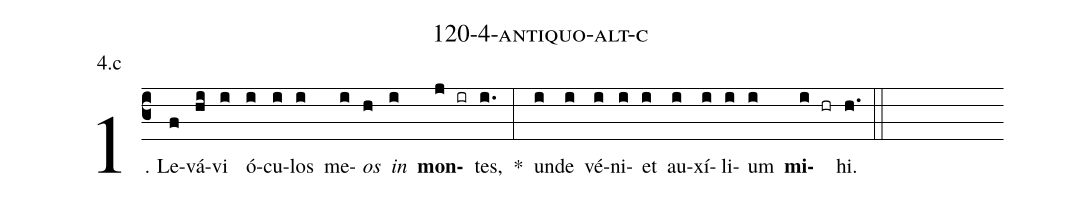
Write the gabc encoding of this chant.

name: 120-4-antiquo-alt-c;
annotation: 4.c;
%%
(c3)1. Le(f)vá(hi)vi(i) ó(i)cu(i)los(i) me(i)<i>os</i>(h) <i>in</i>(i) <b>mon</b>(j ir)tes,(i.) *(:) un(i)de(i) vé(i)ni(i)et(i) au(i)xí(i)li(i)um(i) <b>mi</b>(i hr)hi.(h.) (::)
